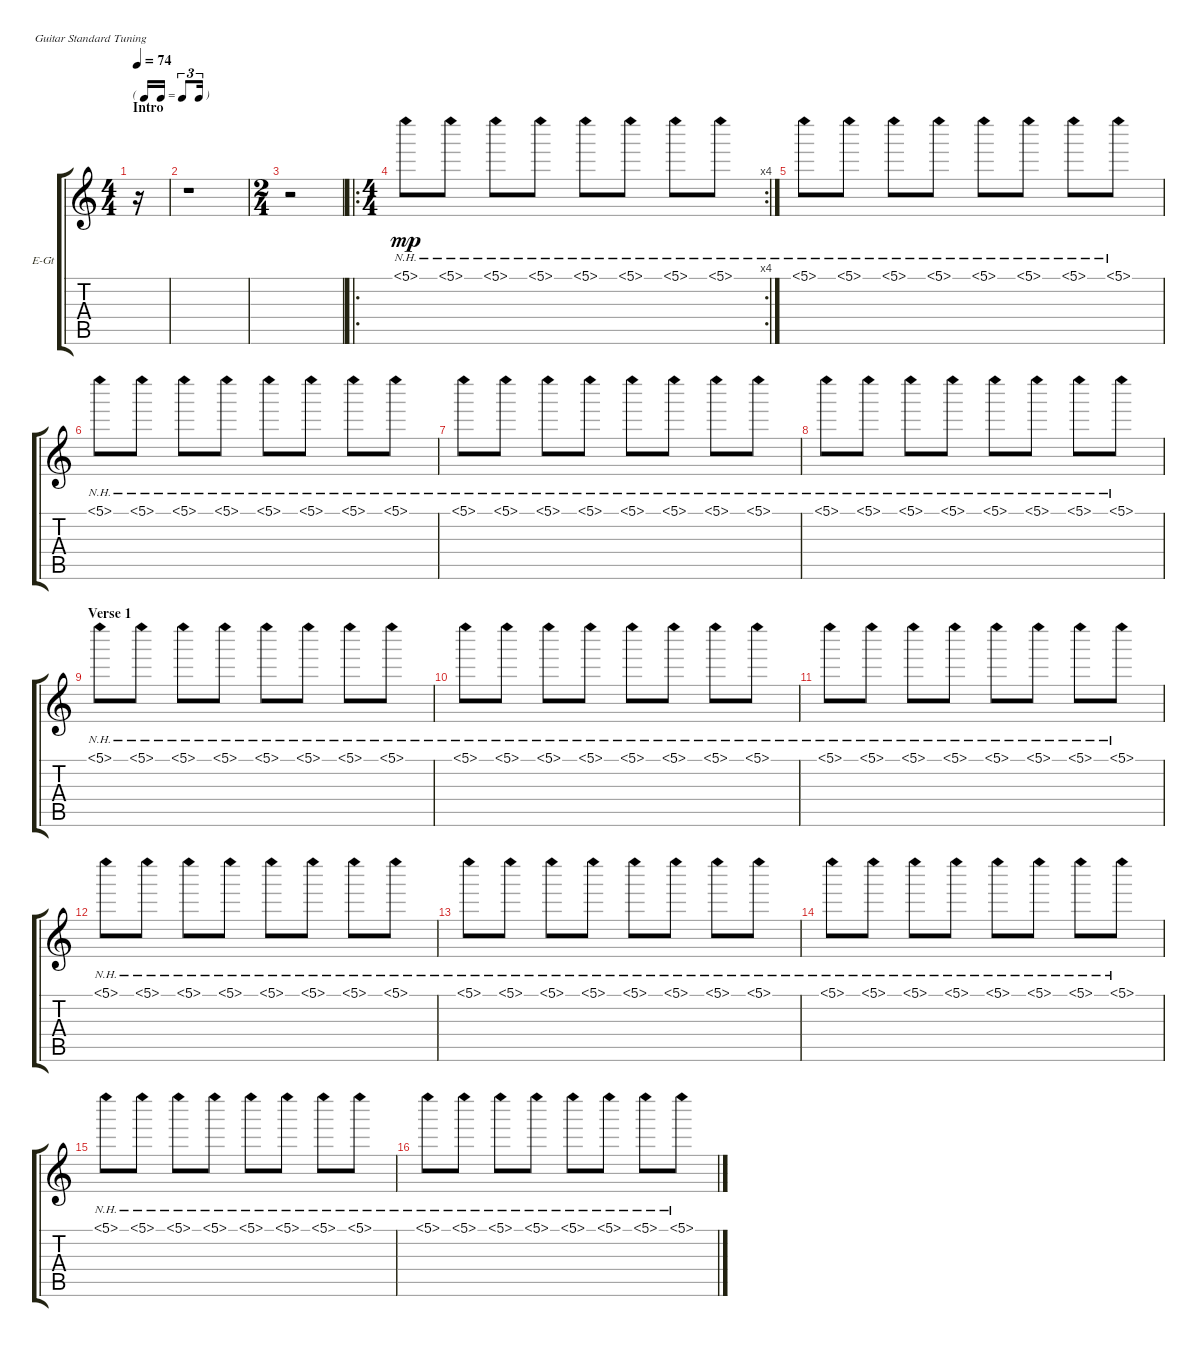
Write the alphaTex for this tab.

\defaultSystemsLayout 4
\bracketExtendMode groupsimilarinstruments
\firstSystemTrackNameOrientation horizontal
\otherSystemsTrackNameOrientation horizontal
\track ("Guitar 4 (harmonics, clean)" "E-Gt") {instrument electricguitarclean}
\staff {score tabs}
\tuning (E4 B3 G3 D3 A2 E2)
\ts (4 4)
\tf triplet16th
\section ("" "Intro")
\ac
\tempo 74
\clef g2
\scale
0.395904
\ks c
r.16{dy mp instrument electricguitarclean} |
\scale
0.208191 r.1 |
\ts (2 4)
\scale
0.395904 r.2 |
\ro
\rc 4
\ts (4 4)
\scale
0.523438 5.1{nh}.8 5.1{nh}.8 5.1{nh}.8 5.1{nh}.8 5.1{nh}.8 5.1{nh}.8 5.1{nh}.8 5.1{nh}.8 |
\scale
0.238281 5.1{nh}.8 5.1{nh}.8 5.1{nh}.8 5.1{nh}.8 5.1{nh}.8 5.1{nh}.8 5.1{nh}.8 5.1{nh}.8 |
\scale
0.238281 5.1{nh}.8 5.1{nh}.8 5.1{nh}.8 5.1{nh}.8 5.1{nh}.8 5.1{nh}.8 5.1{nh}.8 5.1{nh}.8 |
\scale
0.333333 5.1{nh}.8 5.1{nh}.8 5.1{nh}.8 5.1{nh}.8 5.1{nh}.8 5.1{nh}.8 5.1{nh}.8 5.1{nh}.8 |
5.1{nh}.8 5.1{nh}.8 5.1{nh}.8 5.1{nh}.8 5.1{nh}.8 5.1{nh}.8 5.1{nh}.8 5.1{nh}.8 |
\section ("" "Verse 1")
\scale
0.333333 5.1{nh}.8 5.1{nh}.8 5.1{nh}.8 5.1{nh}.8 5.1{nh}.8 5.1{nh}.8 5.1{nh}.8 5.1{nh}.8 |
\scale
0.333333 5.1{nh}.8 5.1{nh}.8 5.1{nh}.8 5.1{nh}.8 5.1{nh}.8 5.1{nh}.8 5.1{nh}.8 5.1{nh}.8 |
5.1{nh}.8 5.1{nh}.8 5.1{nh}.8 5.1{nh}.8 5.1{nh}.8 5.1{nh}.8 5.1{nh}.8 5.1{nh}.8 |
5.1{nh}.8 5.1{nh}.8 5.1{nh}.8 5.1{nh}.8 5.1{nh}.8 5.1{nh}.8 5.1{nh}.8 5.1{nh}.8 |
\scale
0.333333 5.1{nh}.8 5.1{nh}.8 5.1{nh}.8 5.1{nh}.8 5.1{nh}.8 5.1{nh}.8 5.1{nh}.8 5.1{nh}.8 |
\scale
0.333333 5.1{nh}.8 5.1{nh}.8 5.1{nh}.8 5.1{nh}.8 5.1{nh}.8 5.1{nh}.8 5.1{nh}.8 5.1{nh}.8 |
5.1{nh}.8 5.1{nh}.8 5.1{nh}.8 5.1{nh}.8 5.1{nh}.8 5.1{nh}.8 5.1{nh}.8 5.1{nh}.8 |
5.1{nh}.8 5.1{nh}.8 5.1{nh}.8 5.1{nh}.8 5.1{nh}.8 5.1{nh}.8 5.1{nh}.8 5.1{nh}.8
